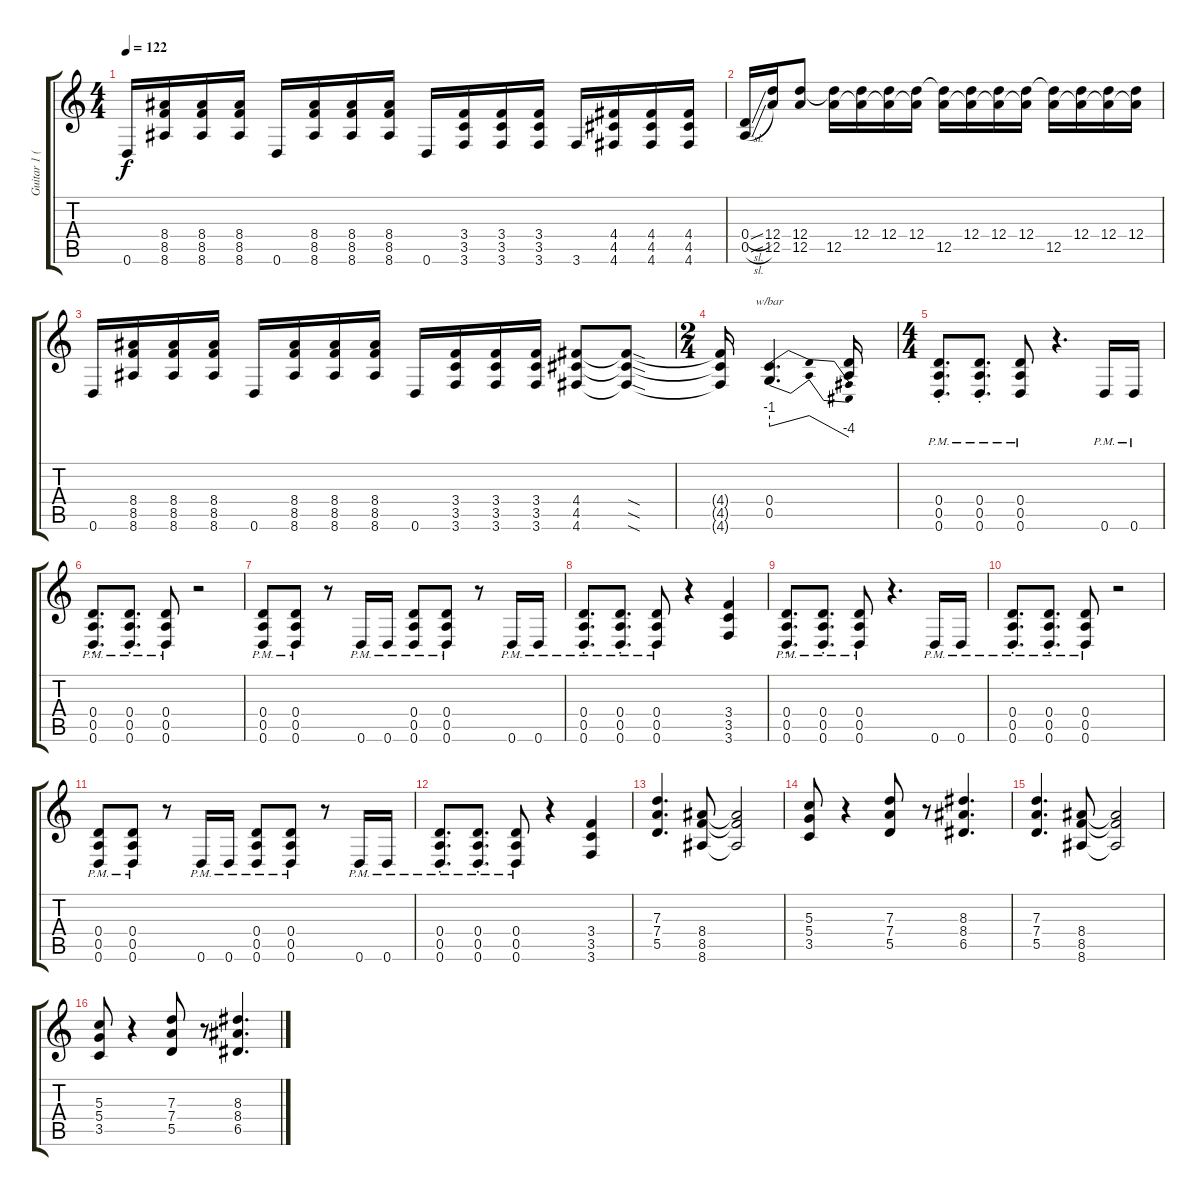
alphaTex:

\track ("Guitar 1 (Left)" "Guitar 1 (") {instrument overdrivenguitar}
\staff {score tabs}
\tuning (E4 B3 G3 D3 A2 D2) {hide}
\ts (4 4)
\tempo 122
\clef g2
\ks c
0.6.16{dy f} (8.4 8.5 8.6).16 (8.4 8.5 8.6).16 (8.4 8.5 8.6).16 0.6.16 (8.4 8.5 8.6).16 (8.4 8.5 8.6).16 (8.4 8.5 8.6).16 0.6.16 (3.4 3.5 3.6).16 (3.4 3.5 3.6).16 (3.4 3.5 3.6).16 3.6.16 (4.4 4.5 4.6).16 (4.4 4.5 4.6).16 (4.4 4.5 4.6).16 |
(0.4{sl} 0.5{sl}).16 (12.4 12.5).16 (12.4 12.5).8 (12.4{t} 12.5).16 (12.4 12.5{t}).16 (12.4 12.5{t}).16 (12.4 12.5{t}).16 (12.4{t} 12.5).16 (12.4 12.5{t}).16 (12.4 12.5{t}).16 (12.4 12.5{t}).16 (12.4{t} 12.5).16 (12.4 12.5{t}).16 (12.4 12.5{t}).16 (12.4 12.5{t}).16 |
0.6.16 (8.4 8.5 8.6).16 (8.4 8.5 8.6).16 (8.4 8.5 8.6).16 0.6.16 (8.4 8.5 8.6).16 (8.4 8.5 8.6).16 (8.4 8.5 8.6).16 0.6.16 (3.4 3.5 3.6).16 (3.4 3.5 3.6).16 (3.4 3.5 3.6).16 (4.4 4.5 4.6).8 (4.4{sod t} 4.5{sod t} 4.6{sod t}).8 |
\ts (2 4)
(4.4{t} 4.5{t} 4.6{t}).16 (0.4 0.5).4{d tbe (dip default 0 -4 10 0 60 -16)} (0.4{t} 0.5{t}).16 |
\ts (4 4)
(0.4{pm st} 0.5{pm st} 0.6{pm st}).8{d} (0.4{pm st} 0.5{pm st} 0.6{pm st}).8{d} (0.4{pm} 0.5{pm} 0.6{pm}).8 r.4{d} 0.6{pm}.16 0.6{pm}.16 |
(0.4{pm st} 0.5{pm st} 0.6{pm st}).8{d} (0.4{pm st} 0.5{pm st} 0.6{pm st}).8{d} (0.4{pm} 0.5{pm} 0.6{pm}).8 r.2 |
(0.4{pm} 0.5{pm} 0.6{pm}).8 (0.4{pm} 0.5{pm} 0.6{pm}).8 r.8 0.6{pm}.16 0.6{pm}.16 (0.4{pm} 0.5{pm} 0.6{pm}).8 (0.4{pm} 0.5{pm} 0.6{pm}).8 r.8 0.6{pm}.16 0.6{pm}.16 |
(0.4{pm st} 0.5{pm st} 0.6{pm st}).8{d} (0.4{pm st} 0.5{pm st} 0.6{pm st}).8{d} (0.4{pm} 0.5{pm} 0.6{pm}).8 r.4 (3.4 3.5 3.6).4 |
(0.4{pm st} 0.5{pm st} 0.6{pm st}).8{d} (0.4{pm st} 0.5{pm st} 0.6{pm st}).8{d} (0.4{pm} 0.5{pm} 0.6{pm}).8 r.4{d} 0.6{pm}.16 0.6{pm}.16 |
(0.4{pm st} 0.5{pm st} 0.6{pm st}).8{d} (0.4{pm st} 0.5{pm st} 0.6{pm st}).8{d} (0.4{pm} 0.5{pm} 0.6{pm}).8 r.2 |
(0.4{pm} 0.5{pm} 0.6{pm}).8 (0.4{pm} 0.5{pm} 0.6{pm}).8 r.8 0.6{pm}.16 0.6{pm}.16 (0.4{pm} 0.5{pm} 0.6{pm}).8 (0.4{pm} 0.5{pm} 0.6{pm}).8 r.8 0.6{pm}.16 0.6{pm}.16 |
(0.4{pm st} 0.5{pm st} 0.6{pm st}).8{d} (0.4{pm st} 0.5{pm st} 0.6{pm st}).8{d} (0.4{pm} 0.5{pm} 0.6{pm}).8 r.4 (3.4 3.5 3.6).4 |
(7.3 7.4 5.5).4{d} (8.4 8.5 8.6).8 (8.4{t} 8.5{t} 8.6{t}).2 |
(5.3 5.4 3.5).8 r.4 (7.3 7.4 5.5).8 r.8 (8.3 8.4 6.5).4{d} |
(7.3 7.4 5.5).4{d} (8.4 8.5 8.6).8 (8.4{t} 8.5{t} 8.6{t}).2 |
(5.3 5.4 3.5).8 r.4 (7.3 7.4 5.5).8 r.8 (8.3 8.4 6.5).4{d}
